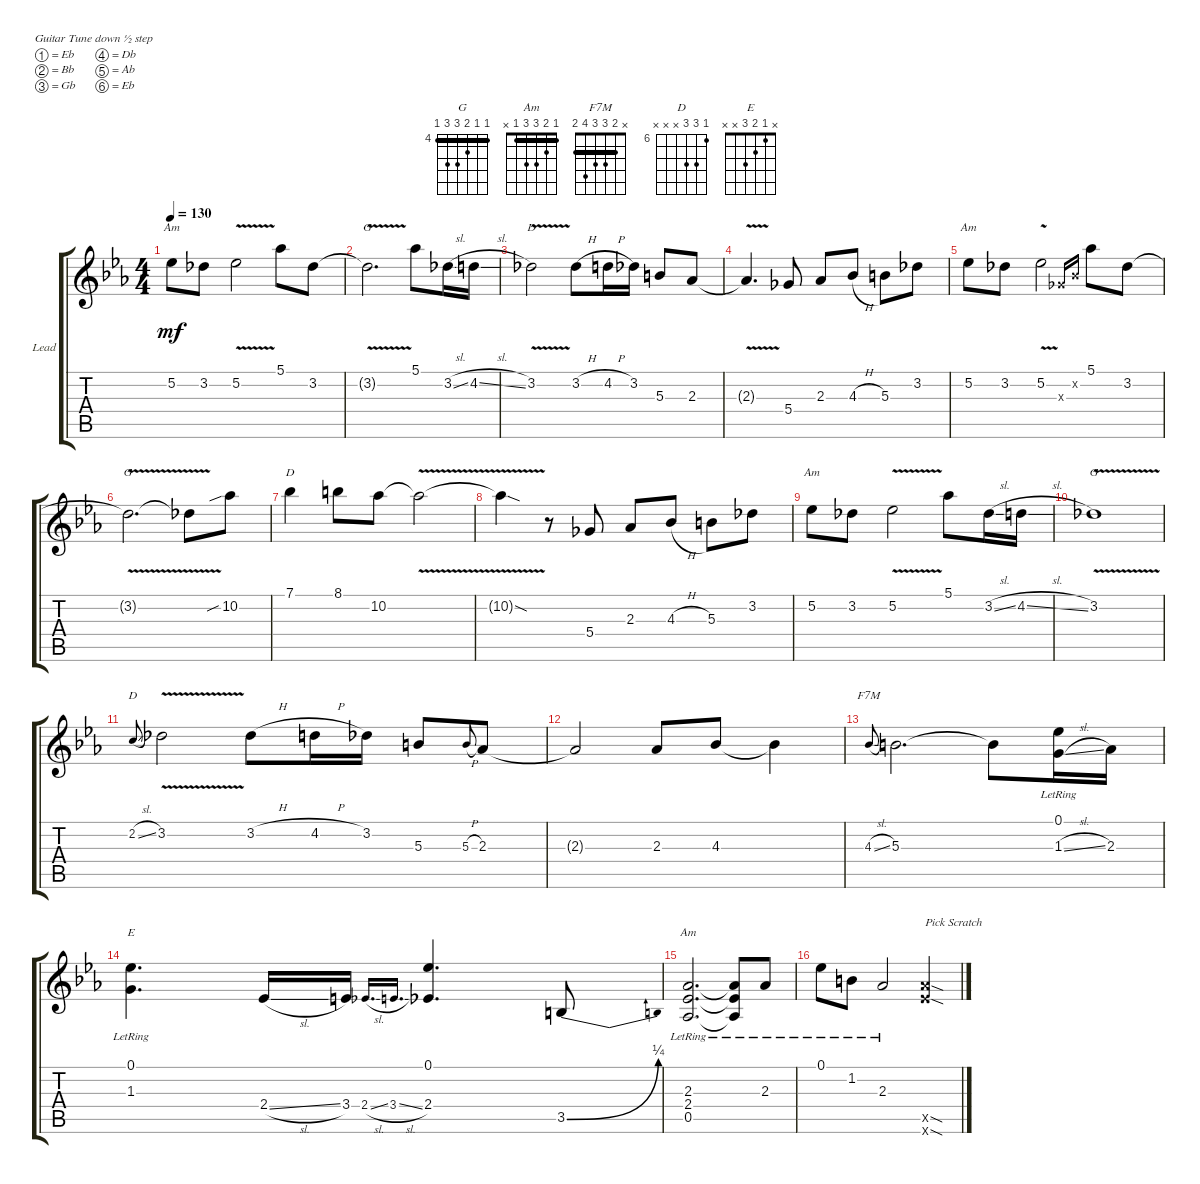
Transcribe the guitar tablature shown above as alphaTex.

\defaultSystemsLayout 4
\bracketExtendMode groupsimilarinstruments
\firstSystemTrackNameOrientation horizontal
\otherSystemsTrackNameOrientation horizontal
\track ("Lead" "Lead") {multiBarRest instrument overdrivenguitar}
\staff {score tabs}
\tuning (Eb4 Bb3 Gb3 Db3 Ab2 Eb2)
\chord ("G" 4 4 5 6 6 4) {firstfret 4 barre (4 4)}
\chord ("Am" 1 2 3 3 1 x) {barre 1}
\chord ("F7M" x 2 3 3 4 2) {barre 2}
\chord ("D" 6 8 8 x x x) {firstfret 6}
\chord ("E" x 1 2 3 x x)
\ts (4 4)
\tempo 130
\clef g2
\ks cminor
5.2.8{ch "Am" dy mf} 3.2.8 5.2{v}.2 5.1.8 3.2.8 |
3.2{v t}.2{d ch "G"} 5.1.8 3.2{sl}.16 4.2{sl}.16 |
3.2{v}.2{ch "D"} 3.2{h}.8 4.2{h}.16 3.2.16 5.3.8 2.3.8 |
2.3{v t}.4{d} 5.4.8 2.3.8 4.3{h}.8 5.3.8 3.2.8 |
5.2.8{ch "Am"} 3.2.8 5.2{v}.2 0.3{x}.16{gr onbeat} 0.2{x}.16{gr onbeat} 5.1.8 3.2.8 |
3.2{v t}.2{d ch "G"} 3.2{t}.8 10.2{sib}.8 |
7.1.4{ch "D"} 8.1.8 10.2.8 10.2{v t}.2 |
10.2{v sod t}.4 r.8 5.4.8 2.3.8 4.3{h}.8 5.3.8 3.2.8 |
5.2.8{ch "Am"} 3.2.8 5.2{v}.2 5.1.8 3.2{sl}.16 4.2{sl}.16 |
3.2{v}.1{ch "G"} |
2.2{sl}.8{ch "D" gr onbeat} 3.2{v}.2 3.2{h}.8 4.2{h}.16 3.2.16 5.3.8 5.3{h}.8{gr onbeat} 2.3.8 |
2.3{t}.2 2.3.8 4.3.8 4.3{t}.4 |
4.3{sl}.8{ch "F7M" gr onbeat} 5.3.2{d} 5.3{t}.8 (1.3{sl} 0.1{lr}).16 2.3.16 |
(1.3 0.1{lr}).4{d ch "E"} 2.4{sl}.16 3.4.16 2.4{sl}.16{d gr onbeat} 3.4{sl}.16{d gr onbeat} (2.4 0.1).4{d} 3.5{be (bend 32.4 0 59.4 1)}.8 |
(0.5{lr} 2.4{lr} 2.3{lr}).2{d ch "Am"} (2.3{lr t} 2.4{lr t} 0.5{lr t}).8 2.3{lr}.8 |
0.1{lr}.8 1.2{lr}.8 2.3{lr}.2 (12.5{sod x} 12.6{sod x}).4{txt "Pick Scratch"}
